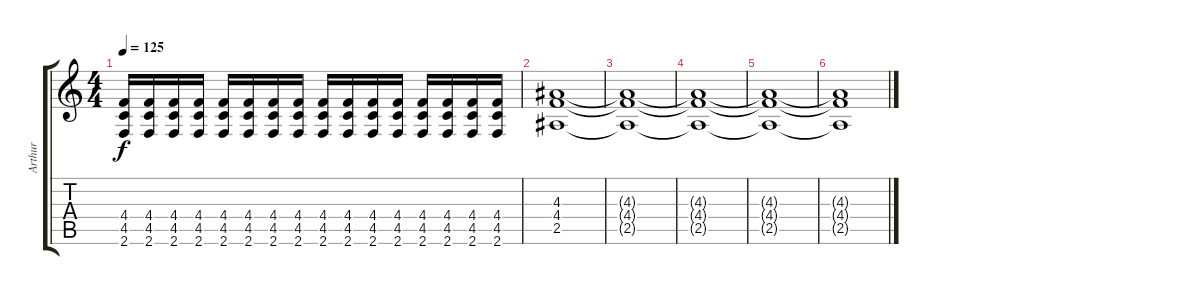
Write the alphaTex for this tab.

\track ("Arthur" "Arthur") {instrument distortionguitar}
\staff {score tabs}
\tuning (Eb4 Bb3 Gb3 Db3 Ab2 Eb2) {hide}
\ts (4 4)
\tempo 125
\clef g2
\ks c
(4.4 4.5 2.6).16{dy f} (4.4 4.5 2.6).16 (4.4 4.5 2.6).16 (4.4 4.5 2.6).16 (4.4 4.5 2.6).16 (4.4 4.5 2.6).16 (4.4 4.5 2.6).16 (4.4 4.5 2.6).16 (4.4 4.5 2.6).16 (4.4 4.5 2.6).16 (4.4 4.5 2.6).16 (4.4 4.5 2.6).16 (4.4 4.5 2.6).16 (4.4 4.5 2.6).16 (4.4 4.5 2.6).16 (4.4 4.5 2.6).16 |
(4.3 4.4 2.5).1{volume 5 instrument overdrivenguitar} |
(4.3{t} 4.4{t} 2.5{t}).1 |
(4.3{t} 4.4{t} 2.5{t}).1 |
(4.3{t} 4.4{t} 2.5{t}).1{volume 2} |
(4.3{t} 4.4{t} 2.5{t}).1
